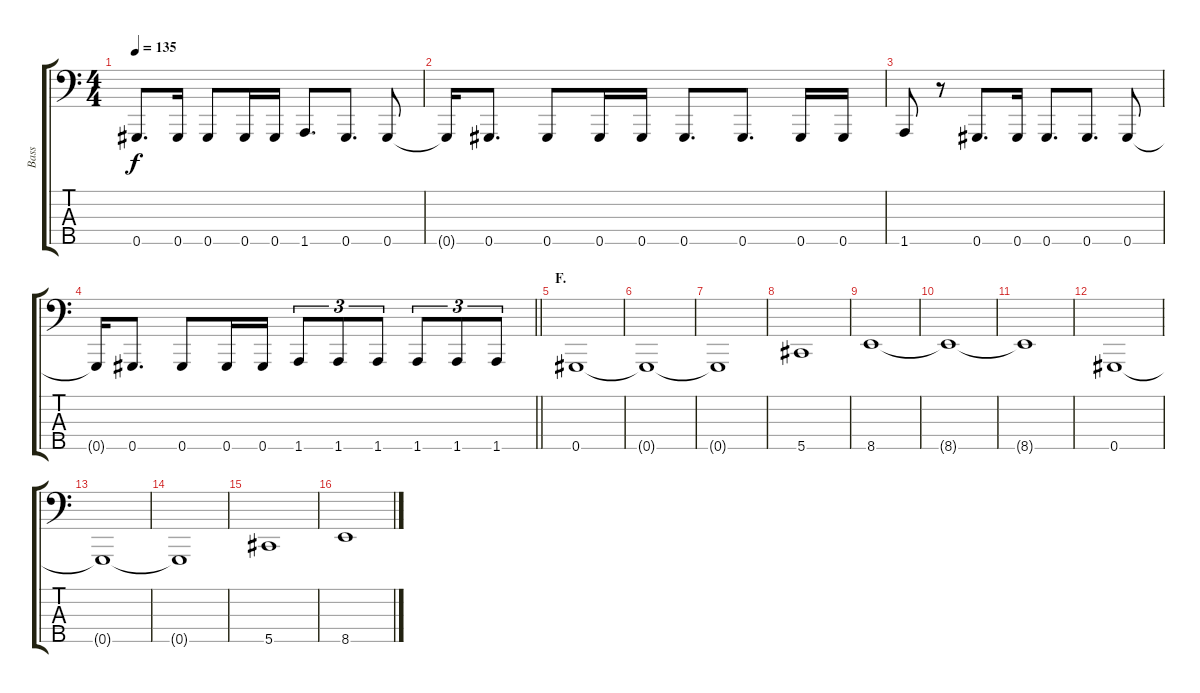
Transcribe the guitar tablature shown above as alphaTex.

\track ("Bass" "Bass") {instrument electricbasspick}
\staff {score tabs}
\tuning (Gb2 Db2 Ab1 Eb1 Ab0) {hide}
\ts (4 4)
\tempo 135
\clef f4
\ks c
0.5.8{d dy f} 0.5.16 0.5.8 0.5.16 0.5.16 1.5.8{d} 0.5.8{d} 0.5.8 |
0.5{t}.16 0.5.8{d} 0.5.8 0.5.16 0.5.16 0.5.8{d} 0.5.8{d} 0.5.16 0.5.16 |
1.5.8 r.8 0.5.8{d} 0.5.16 0.5.8{d} 0.5.8{d} 0.5.8 |
\barLineRight lightlight
0.5{t}.16 0.5.8{d} 0.5.8 0.5.16 0.5.16 1.5.8{tu (3 2)} 1.5.8{tu (3 2)} 1.5.8{tu (3 2)} 1.5.8{tu (3 2)} 1.5.8{tu (3 2)} 1.5.8{tu (3 2)} |
\section ("" "F.")
0.5.1 |
0.5{t}.1 |
0.5{t}.1 |
5.5.1 |
8.5.1 |
8.5{t}.1 |
8.5{t}.1 |
0.5.1 |
0.5{t}.1 |
0.5{t}.1 |
5.5.1 |
8.5.1
